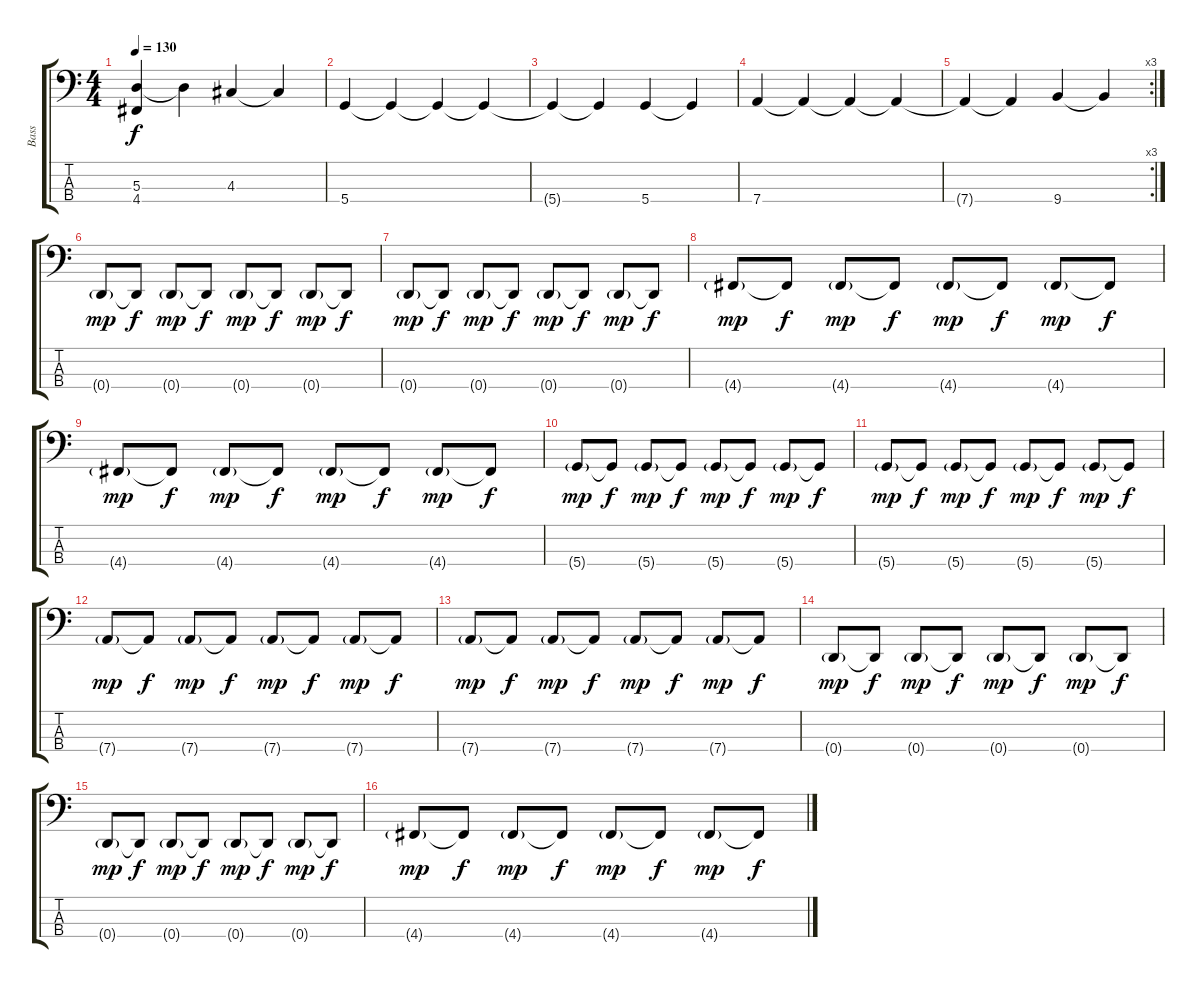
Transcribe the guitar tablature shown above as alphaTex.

\track ("Bass" "Bass") {instrument electricbasspick}
\staff {score tabs}
\tuning (G2 D2 A1 D1) {hide}
\ts (4 4)
\tempo 130
\clef f4
\ks c
(5.3 4.4{t}).4{dy f} 5.3{t}.4 4.3.4 4.3{t}.4 |
5.4.4 5.4{t}.4 5.4{t}.4 5.4{t}.4 |
5.4{t}.4 5.4{t}.4 5.4.4 5.4{t}.4 |
7.4.4 7.4{t}.4 7.4{t}.4 7.4{t}.4 |
\rc 3
7.4{t}.4 7.4{t}.4 9.4.4 9.4{t}.4 |
0.4{g}.8{dy mp} 0.4{t}.8{dy f} 0.4{g}.8{dy mp} 0.4{t}.8{dy f} 0.4{g}.8{dy mp} 0.4{t}.8{dy f} 0.4{g}.8{dy mp} 0.4{t}.8{dy f} |
0.4{g}.8{dy mp} 0.4{t}.8{dy f} 0.4{g}.8{dy mp} 0.4{t}.8{dy f} 0.4{g}.8{dy mp} 0.4{t}.8{dy f} 0.4{g}.8{dy mp} 0.4{t}.8{dy f} |
4.4{g}.8{dy mp} 4.4{t}.8{dy f} 4.4{g}.8{dy mp} 4.4{t}.8{dy f} 4.4{g}.8{dy mp} 4.4{t}.8{dy f} 4.4{g}.8{dy mp} 4.4{t}.8{dy f} |
4.4{g}.8{dy mp} 4.4{t}.8{dy f} 4.4{g}.8{dy mp} 4.4{t}.8{dy f} 4.4{g}.8{dy mp} 4.4{t}.8{dy f} 4.4{g}.8{dy mp} 4.4{t}.8{dy f} |
5.4{g}.8{dy mp} 5.4{t}.8{dy f} 5.4{g}.8{dy mp} 5.4{t}.8{dy f} 5.4{g}.8{dy mp} 5.4{t}.8{dy f} 5.4{g}.8{dy mp} 5.4{t}.8{dy f} |
5.4{g}.8{dy mp} 5.4{t}.8{dy f} 5.4{g}.8{dy mp} 5.4{t}.8{dy f} 5.4{g}.8{dy mp} 5.4{t}.8{dy f} 5.4{g}.8{dy mp} 5.4{t}.8{dy f} |
7.4{g}.8{dy mp} 7.4{t}.8{dy f} 7.4{g}.8{dy mp} 7.4{t}.8{dy f} 7.4{g}.8{dy mp} 7.4{t}.8{dy f} 7.4{g}.8{dy mp} 7.4{t}.8{dy f} |
7.4{g}.8{dy mp} 7.4{t}.8{dy f} 7.4{g}.8{dy mp} 7.4{t}.8{dy f} 7.4{g}.8{dy mp} 7.4{t}.8{dy f} 7.4{g}.8{dy mp} 7.4{t}.8{dy f} |
0.4{g}.8{dy mp} 0.4{t}.8{dy f} 0.4{g}.8{dy mp} 0.4{t}.8{dy f} 0.4{g}.8{dy mp} 0.4{t}.8{dy f} 0.4{g}.8{dy mp} 0.4{t}.8{dy f} |
0.4{g}.8{dy mp} 0.4{t}.8{dy f} 0.4{g}.8{dy mp} 0.4{t}.8{dy f} 0.4{g}.8{dy mp} 0.4{t}.8{dy f} 0.4{g}.8{dy mp} 0.4{t}.8{dy f} |
4.4{g}.8{dy mp} 4.4{t}.8{dy f} 4.4{g}.8{dy mp} 4.4{t}.8{dy f} 4.4{g}.8{dy mp} 4.4{t}.8{dy f} 4.4{g}.8{dy mp} 4.4{t}.8{dy f}
